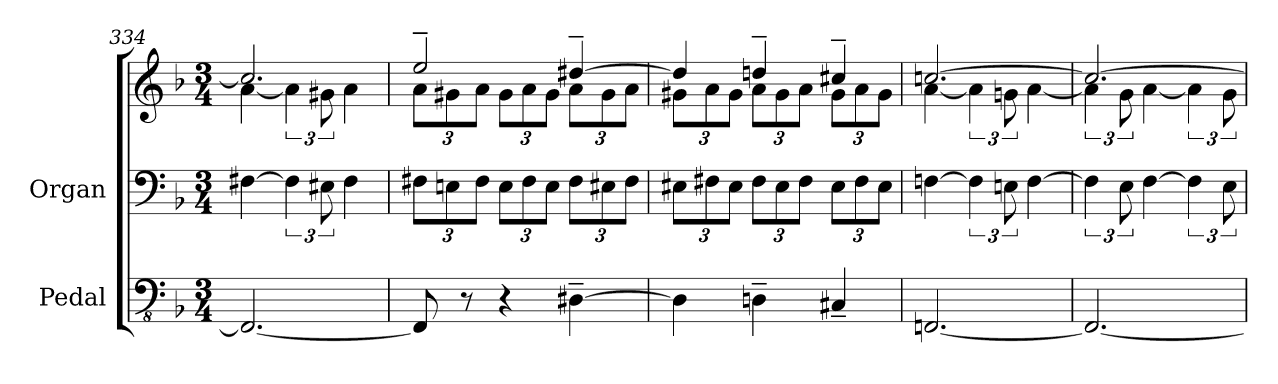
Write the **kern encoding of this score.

**kern	**kern	**kern
*part2	*part1	*part1
*staff3	*staff2	*staff1
*I"Pedal	*I"Organ	*
*clefFv4	*clefF4	*clefG2
*k[b-]	*k[b-]	*k[b-]
*M3/4	*M3/4	*M3/4
=334	=334	=334
*	*	*^
2.FFF#/_	[4F#X\	2.cc#/]	[4a\
.	6F#\]	.	6a\]
.	12E#X\	.	12g#X\
.	4F#\	.	4a\
=335	=335	=335	=335
*	*Xbrackettup	*	*Xbrackettup
8FFF#/]	12F#X\L	2ee~/	12a\L
.	12En\	.	12g#X\
8r	.	.	.
.	12F#\J	.	12a\J
4r	12E\L	.	12g#\L
.	12F#\	.	12a\
.	12E\J	.	12g#\J
[4DD#X~\	12F#\L	[4dd#X~/	12a\L
.	12E#X\	.	12g#\
.	12F#\J	.	12a\J
!!LO:LB:g=z	!!
=336	=336	=336	=336
4DD#\]	12E#X\L	4dd#/]	12g#X\L
.	12F#X\	.	12a\
.	12E#\J	.	12g#\J
4DDn~\	12F#\L	4ddn~/	12a\L
.	12E#\	.	12g#\
.	12F#\J	.	12a\J
4CC#X~/	12E#\L	4cc#X~/	12g#\L
.	12F#\	.	12a\
.	12E#\J	.	12g#\J
=337	=337	=337	=337
[2.FFFn/	[4Fn\	[2.ccn/	[4a\
*	*brackettup	*	*brackettup
.	6F\]	.	6a\]
.	12En\	.	12gn\
.	[4F\	.	[4a\
=338	=338	=338	=338
2.FFF/_	6F\]	2.cc/_	6a\]
.	12E\	.	12g\
.	[4F\	.	[4a\
.	6F\]	.	6a\]
.	12E\	.	12g\
*	*	*v	*v
=	=	=
*-	*-	*-
